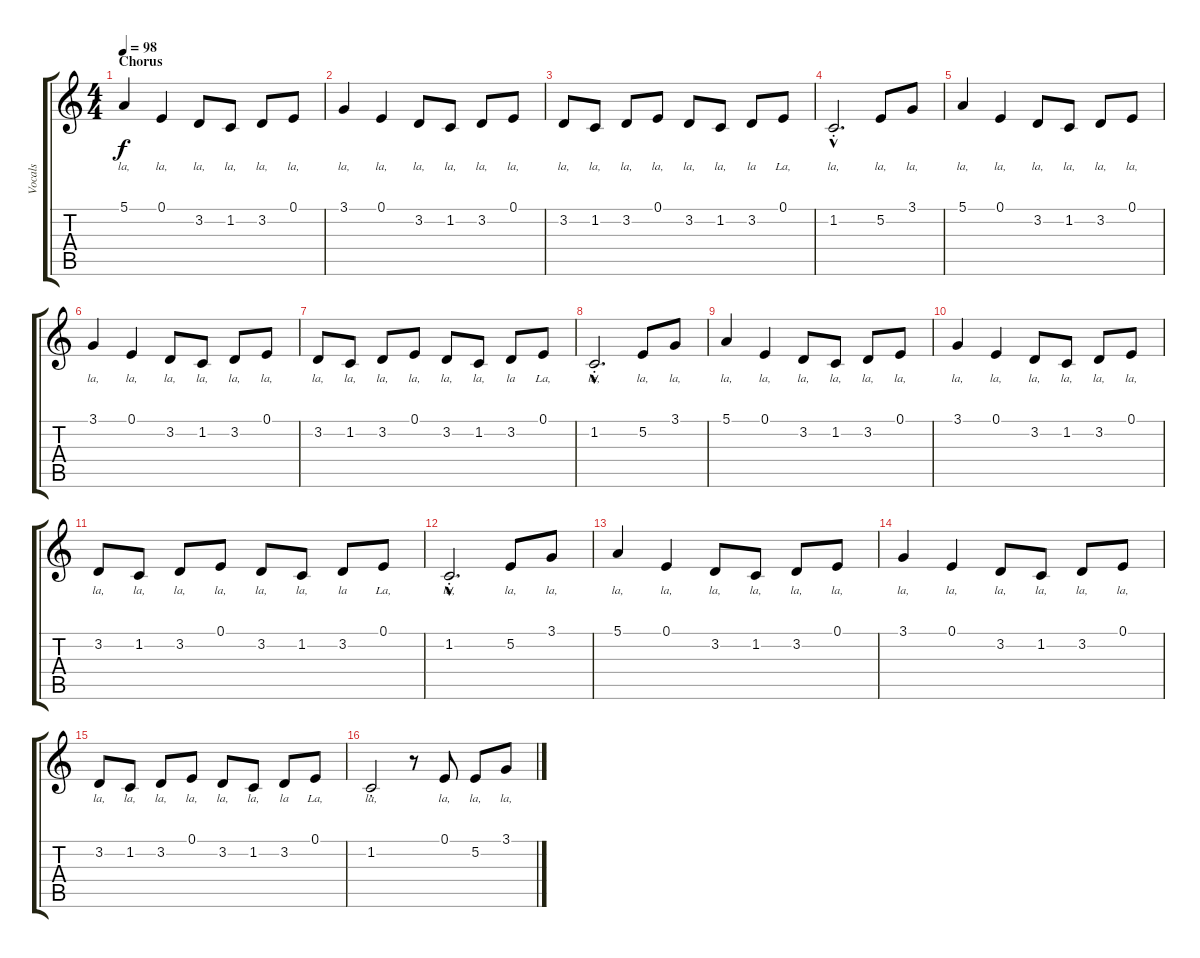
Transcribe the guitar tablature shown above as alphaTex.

\track ("Vocals" "Vocals") {instrument vibraphone}
\staff {score tabs}
\tuning (E4 B3 G3 D3 A2 E2) {hide}
\ts (4 4)
\section ("" "Chorus")
\tempo 98
\clef g2
\ks c
5.1.4{lyrics (0 "la,") lyrics (1 "") lyrics (2 "") lyrics (3 "") lyrics (4 "") dy f} 0.1.4{lyrics (0 "la,") lyrics (1 "") lyrics (2 "") lyrics (3 "") lyrics (4 "")} 3.2.8{lyrics (0 "la,") lyrics (1 "") lyrics (2 "") lyrics (3 "") lyrics (4 "")} 1.2.8{lyrics (0 "la,") lyrics (1 "") lyrics (2 "") lyrics (3 "") lyrics (4 "")} 3.2.8{lyrics (0 "la,") lyrics (1 "") lyrics (2 "") lyrics (3 "") lyrics (4 "")} 0.1.8{lyrics (0 "la,") lyrics (1 "") lyrics (2 "") lyrics (3 "") lyrics (4 "")} |
3.1.4{lyrics (0 "la,") lyrics (1 "") lyrics (2 "") lyrics (3 "") lyrics (4 "")} 0.1.4{lyrics (0 "la,") lyrics (1 "") lyrics (2 "") lyrics (3 "") lyrics (4 "")} 3.2.8{lyrics (0 "la,") lyrics (1 "") lyrics (2 "") lyrics (3 "") lyrics (4 "")} 1.2.8{lyrics (0 "la,") lyrics (1 "") lyrics (2 "") lyrics (3 "") lyrics (4 "")} 3.2.8{lyrics (0 "la,") lyrics (1 "") lyrics (2 "") lyrics (3 "") lyrics (4 "")} 0.1.8{lyrics (0 "la,") lyrics (1 "") lyrics (2 "") lyrics (3 "") lyrics (4 "")} |
3.2.8{lyrics (0 "la,") lyrics (1 "") lyrics (2 "") lyrics (3 "") lyrics (4 "")} 1.2.8{lyrics (0 "la,") lyrics (1 "") lyrics (2 "") lyrics (3 "") lyrics (4 "")} 3.2.8{lyrics (0 "la,") lyrics (1 "") lyrics (2 "") lyrics (3 "") lyrics (4 "")} 0.1.8{lyrics (0 "la,") lyrics (1 "") lyrics (2 "") lyrics (3 "") lyrics (4 "")} 3.2.8{lyrics (0 "la,") lyrics (1 "") lyrics (2 "") lyrics (3 "") lyrics (4 "")} 1.2.8{lyrics (0 "la,") lyrics (1 "") lyrics (2 "") lyrics (3 "") lyrics (4 "")} 3.2.8{lyrics (0 "la") lyrics (1 "") lyrics (2 "") lyrics (3 "") lyrics (4 "")} 0.1.8{lyrics (0 "La,") lyrics (1 "") lyrics (2 "") lyrics (3 "") lyrics (4 "")} |
1.2{hac st}.2{d lyrics (0 "la,") lyrics (1 "") lyrics (2 "") lyrics (3 "") lyrics (4 "")} 5.2.8{lyrics (0 "la,") lyrics (1 "") lyrics (2 "") lyrics (3 "") lyrics (4 "")} 3.1.8{lyrics (0 "la,") lyrics (1 "") lyrics (2 "") lyrics (3 "") lyrics (4 "")} |
5.1.4{lyrics (0 "la,") lyrics (1 "") lyrics (2 "") lyrics (3 "") lyrics (4 "")} 0.1.4{lyrics (0 "la,") lyrics (1 "") lyrics (2 "") lyrics (3 "") lyrics (4 "")} 3.2.8{lyrics (0 "la,") lyrics (1 "") lyrics (2 "") lyrics (3 "") lyrics (4 "")} 1.2.8{lyrics (0 "la,") lyrics (1 "") lyrics (2 "") lyrics (3 "") lyrics (4 "")} 3.2.8{lyrics (0 "la,") lyrics (1 "") lyrics (2 "") lyrics (3 "") lyrics (4 "")} 0.1.8{lyrics (0 "la,") lyrics (1 "") lyrics (2 "") lyrics (3 "") lyrics (4 "")} |
3.1.4{lyrics (0 "la,") lyrics (1 "") lyrics (2 "") lyrics (3 "") lyrics (4 "")} 0.1.4{lyrics (0 "la,") lyrics (1 "") lyrics (2 "") lyrics (3 "") lyrics (4 "")} 3.2.8{lyrics (0 "la,") lyrics (1 "") lyrics (2 "") lyrics (3 "") lyrics (4 "")} 1.2.8{lyrics (0 "la,") lyrics (1 "") lyrics (2 "") lyrics (3 "") lyrics (4 "")} 3.2.8{lyrics (0 "la,") lyrics (1 "") lyrics (2 "") lyrics (3 "") lyrics (4 "")} 0.1.8{lyrics (0 "la,") lyrics (1 "") lyrics (2 "") lyrics (3 "") lyrics (4 "")} |
3.2.8{lyrics (0 "la,") lyrics (1 "") lyrics (2 "") lyrics (3 "") lyrics (4 "")} 1.2.8{lyrics (0 "la,") lyrics (1 "") lyrics (2 "") lyrics (3 "") lyrics (4 "")} 3.2.8{lyrics (0 "la,") lyrics (1 "") lyrics (2 "") lyrics (3 "") lyrics (4 "")} 0.1.8{lyrics (0 "la,") lyrics (1 "") lyrics (2 "") lyrics (3 "") lyrics (4 "")} 3.2.8{lyrics (0 "la,") lyrics (1 "") lyrics (2 "") lyrics (3 "") lyrics (4 "")} 1.2.8{lyrics (0 "la,") lyrics (1 "") lyrics (2 "") lyrics (3 "") lyrics (4 "")} 3.2.8{lyrics (0 "la") lyrics (1 "") lyrics (2 "") lyrics (3 "") lyrics (4 "")} 0.1.8{lyrics (0 "La,") lyrics (1 "") lyrics (2 "") lyrics (3 "") lyrics (4 "")} |
1.2{hac st}.2{d lyrics (0 "la,") lyrics (1 "") lyrics (2 "") lyrics (3 "") lyrics (4 "")} 5.2.8{lyrics (0 "la,") lyrics (1 "") lyrics (2 "") lyrics (3 "") lyrics (4 "")} 3.1.8{lyrics (0 "la,") lyrics (1 "") lyrics (2 "") lyrics (3 "") lyrics (4 "")} |
5.1.4{lyrics (0 "la,") lyrics (1 "") lyrics (2 "") lyrics (3 "") lyrics (4 "")} 0.1.4{lyrics (0 "la,") lyrics (1 "") lyrics (2 "") lyrics (3 "") lyrics (4 "")} 3.2.8{lyrics (0 "la,") lyrics (1 "") lyrics (2 "") lyrics (3 "") lyrics (4 "")} 1.2.8{lyrics (0 "la,") lyrics (1 "") lyrics (2 "") lyrics (3 "") lyrics (4 "")} 3.2.8{lyrics (0 "la,") lyrics (1 "") lyrics (2 "") lyrics (3 "") lyrics (4 "")} 0.1.8{lyrics (0 "la,") lyrics (1 "") lyrics (2 "") lyrics (3 "") lyrics (4 "")} |
3.1.4{lyrics (0 "la,") lyrics (1 "") lyrics (2 "") lyrics (3 "") lyrics (4 "")} 0.1.4{lyrics (0 "la,") lyrics (1 "") lyrics (2 "") lyrics (3 "") lyrics (4 "")} 3.2.8{lyrics (0 "la,") lyrics (1 "") lyrics (2 "") lyrics (3 "") lyrics (4 "")} 1.2.8{lyrics (0 "la,") lyrics (1 "") lyrics (2 "") lyrics (3 "") lyrics (4 "")} 3.2.8{lyrics (0 "la,") lyrics (1 "") lyrics (2 "") lyrics (3 "") lyrics (4 "")} 0.1.8{lyrics (0 "la,") lyrics (1 "") lyrics (2 "") lyrics (3 "") lyrics (4 "")} |
3.2.8{lyrics (0 "la,") lyrics (1 "") lyrics (2 "") lyrics (3 "") lyrics (4 "")} 1.2.8{lyrics (0 "la,") lyrics (1 "") lyrics (2 "") lyrics (3 "") lyrics (4 "")} 3.2.8{lyrics (0 "la,") lyrics (1 "") lyrics (2 "") lyrics (3 "") lyrics (4 "")} 0.1.8{lyrics (0 "la,") lyrics (1 "") lyrics (2 "") lyrics (3 "") lyrics (4 "")} 3.2.8{lyrics (0 "la,") lyrics (1 "") lyrics (2 "") lyrics (3 "") lyrics (4 "")} 1.2.8{lyrics (0 "la,") lyrics (1 "") lyrics (2 "") lyrics (3 "") lyrics (4 "")} 3.2.8{lyrics (0 "la") lyrics (1 "") lyrics (2 "") lyrics (3 "") lyrics (4 "")} 0.1.8{lyrics (0 "La,") lyrics (1 "") lyrics (2 "") lyrics (3 "") lyrics (4 "")} |
1.2{hac st}.2{d lyrics (0 "la,") lyrics (1 "") lyrics (2 "") lyrics (3 "") lyrics (4 "")} 5.2.8{lyrics (0 "la,") lyrics (1 "") lyrics (2 "") lyrics (3 "") lyrics (4 "")} 3.1.8{lyrics (0 "la,") lyrics (1 "") lyrics (2 "") lyrics (3 "") lyrics (4 "")} |
5.1.4{lyrics (0 "la,") lyrics (1 "") lyrics (2 "") lyrics (3 "") lyrics (4 "")} 0.1.4{lyrics (0 "la,") lyrics (1 "") lyrics (2 "") lyrics (3 "") lyrics (4 "")} 3.2.8{lyrics (0 "la,") lyrics (1 "") lyrics (2 "") lyrics (3 "") lyrics (4 "")} 1.2.8{lyrics (0 "la,") lyrics (1 "") lyrics (2 "") lyrics (3 "") lyrics (4 "")} 3.2.8{lyrics (0 "la,") lyrics (1 "") lyrics (2 "") lyrics (3 "") lyrics (4 "")} 0.1.8{lyrics (0 "la,") lyrics (1 "") lyrics (2 "") lyrics (3 "") lyrics (4 "")} |
3.1.4{lyrics (0 "la,") lyrics (1 "") lyrics (2 "") lyrics (3 "") lyrics (4 "")} 0.1.4{lyrics (0 "la,") lyrics (1 "") lyrics (2 "") lyrics (3 "") lyrics (4 "")} 3.2.8{lyrics (0 "la,") lyrics (1 "") lyrics (2 "") lyrics (3 "") lyrics (4 "")} 1.2.8{lyrics (0 "la,") lyrics (1 "") lyrics (2 "") lyrics (3 "") lyrics (4 "")} 3.2.8{lyrics (0 "la,") lyrics (1 "") lyrics (2 "") lyrics (3 "") lyrics (4 "")} 0.1.8{lyrics (0 "la,") lyrics (1 "") lyrics (2 "") lyrics (3 "") lyrics (4 "")} |
3.2.8{lyrics (0 "la,") lyrics (1 "") lyrics (2 "") lyrics (3 "") lyrics (4 "")} 1.2.8{lyrics (0 "la,") lyrics (1 "") lyrics (2 "") lyrics (3 "") lyrics (4 "")} 3.2.8{lyrics (0 "la,") lyrics (1 "") lyrics (2 "") lyrics (3 "") lyrics (4 "")} 0.1.8{lyrics (0 "la,") lyrics (1 "") lyrics (2 "") lyrics (3 "") lyrics (4 "")} 3.2.8{lyrics (0 "la,") lyrics (1 "") lyrics (2 "") lyrics (3 "") lyrics (4 "")} 1.2.8{lyrics (0 "la,") lyrics (1 "") lyrics (2 "") lyrics (3 "") lyrics (4 "")} 3.2.8{lyrics (0 "la") lyrics (1 "") lyrics (2 "") lyrics (3 "") lyrics (4 "")} 0.1.8{lyrics (0 "La,") lyrics (1 "") lyrics (2 "") lyrics (3 "") lyrics (4 "")} |
1.2{st}.2{lyrics (0 "la,") lyrics (1 "") lyrics (2 "") lyrics (3 "") lyrics (4 "")} r.8 0.1.8{lyrics (0 "la,") lyrics (1 "") lyrics (2 "") lyrics (3 "") lyrics (4 "")} 5.2.8{lyrics (0 "la,") lyrics (1 "") lyrics (2 "") lyrics (3 "") lyrics (4 "")} 3.1.8{lyrics (0 "la,") lyrics (1 "") lyrics (2 "") lyrics (3 "") lyrics (4 "")}
